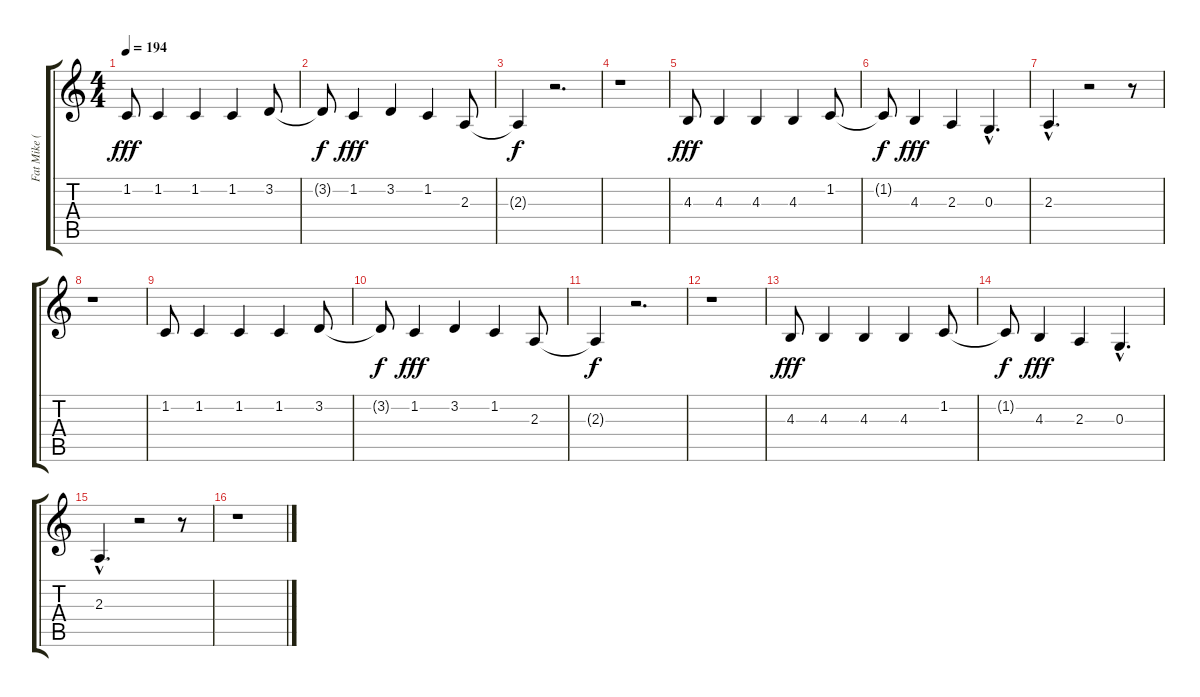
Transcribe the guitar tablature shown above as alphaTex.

\track ("Fat Mike (Vocals)" "Fat Mike (") {instrument tenorsax}
\staff {score tabs}
\tuning (E4 B3 G3 D3 A2 E2) {hide}
\ts (4 4)
\tempo 194
\clef g2
\ks c
1.2.8{dy fff} 1.2.4 1.2.4 1.2.4 3.2.8 |
3.2{t}.8{dy f} 1.2.4{dy fff} 3.2.4 1.2.4 2.3.8 |
2.3{t}.4{dy f} r.2{d} |
r.1 |
4.3.8{dy fff} 4.3.4 4.3.4 4.3.4 1.2.8 |
1.2{t}.8{dy f} 4.3.4{dy fff} 2.3.4 0.3{hac}.4{d} |
2.3{hac}.4{d} r.2 r.8 |
r.1 |
1.2.8 1.2.4 1.2.4 1.2.4 3.2.8 |
3.2{t}.8{dy f} 1.2.4{dy fff} 3.2.4 1.2.4 2.3.8 |
2.3{t}.4{dy f} r.2{d} |
r.1 |
4.3.8{dy fff} 4.3.4 4.3.4 4.3.4 1.2.8 |
1.2{t}.8{dy f} 4.3.4{dy fff} 2.3.4 0.3{hac}.4{d} |
2.3{hac}.4{d} r.2 r.8 |
r.1
